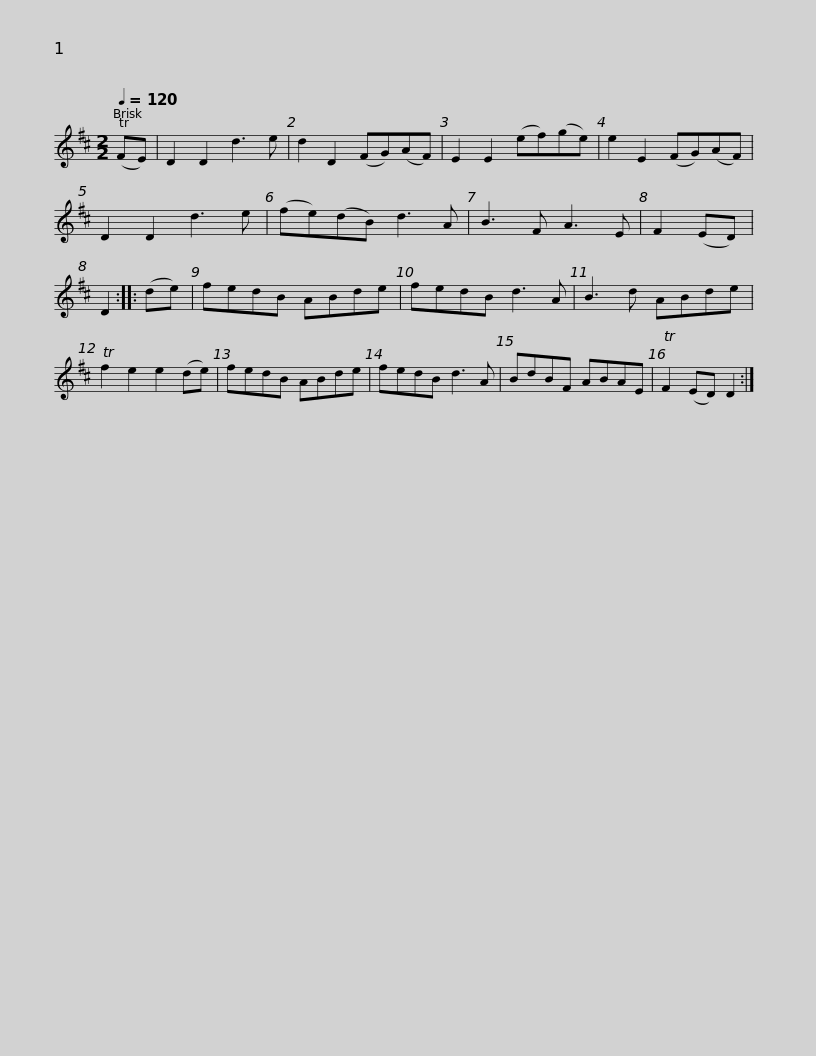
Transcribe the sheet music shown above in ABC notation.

X:1
L:1/8
Q:1/4=120
M:2/2
I:linebreak $
K:D
V:1 treble
V:1
 (TFE) | D2 D2 d3 e | d2 D2 (FG)(AF) | E2 E2 (ef)(ge) | e2 E2 (FG)(AF) | %5
 D2 D2 d3 e | (fe)(dB) d3 A | B3 F A3 E |$ F2 (ED) | D2 :: %10
 (de) | fedB ABde | fedB d3 A | B3 d ABde | Tf2 e2 e2 (de) | %15
 fedB ABde |$ fedB d3 A | BdBF ABAE | TF2 (ED) D2 :| %19
